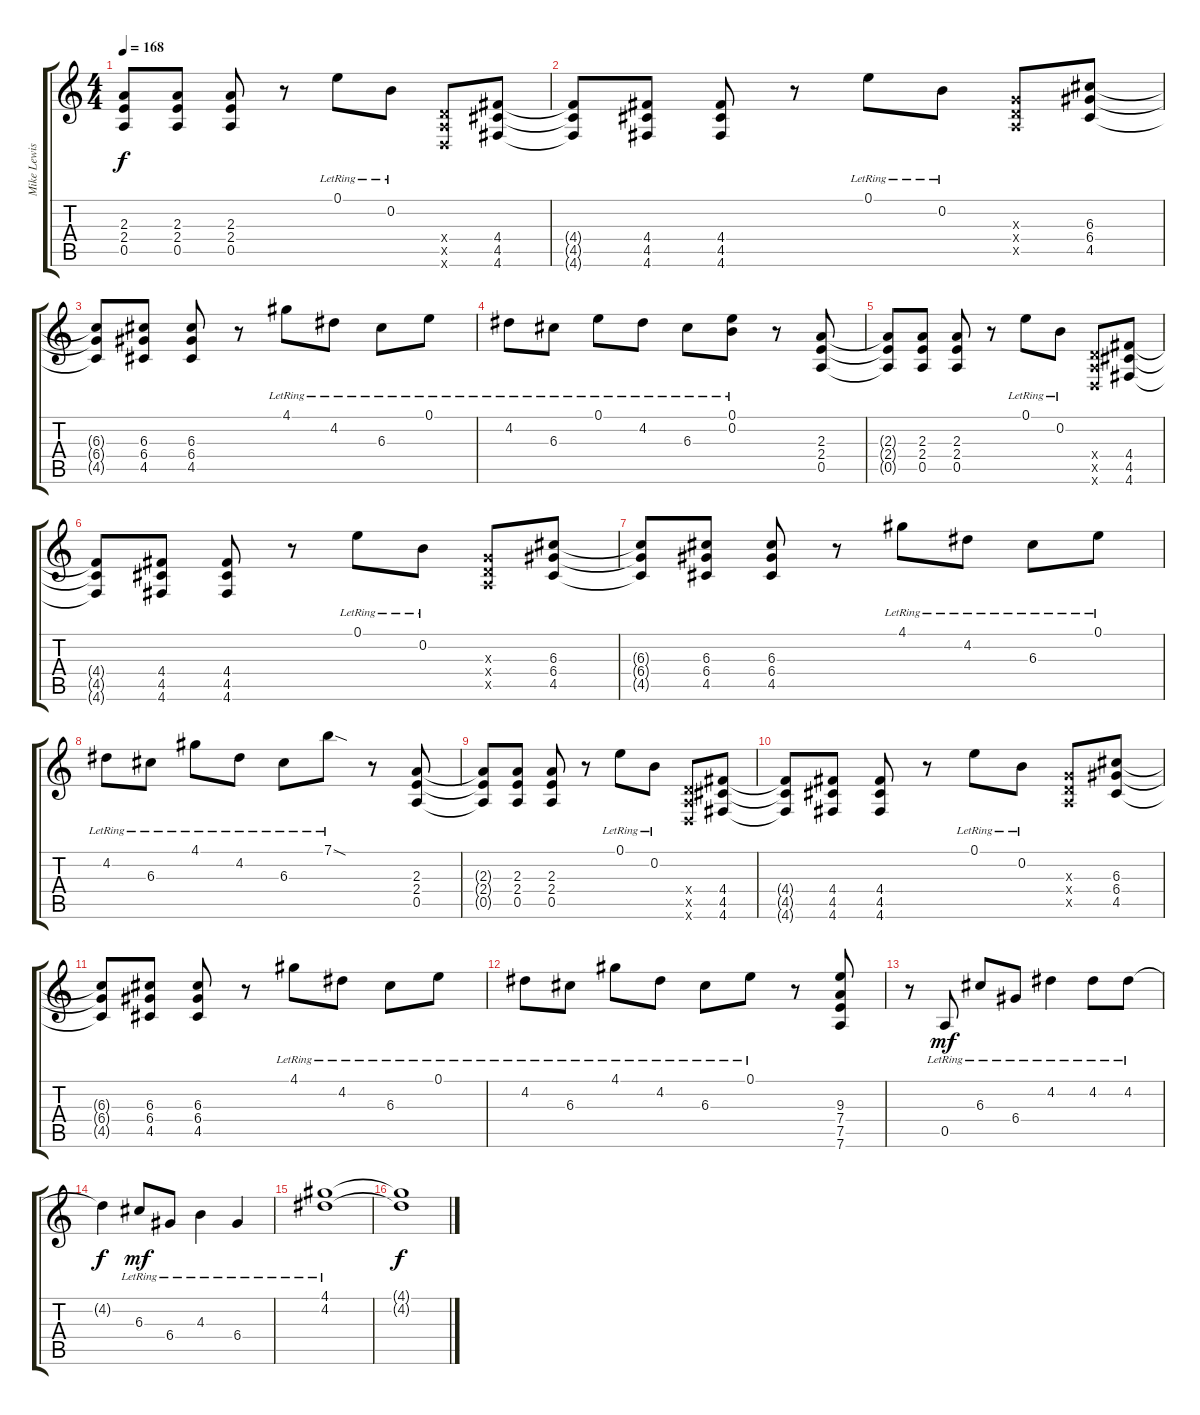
\track ("Mike Lewis" "Mike Lewis") {instrument distortionguitar}
\staff {score tabs}
\tuning (E4 B3 G3 D3 A2 D2) {hide}
\ts (4 4)
\tempo 168
\clef g2
\ks c
(2.3{t} 2.4{t} 0.5{t}).8{dy f} (2.3 2.4 0.5).8 (2.3 2.4 0.5).8 r.8 0.1{lr}.8 0.2{lr}.8 (0.4{x} 0.5{x} 0.6{x}).8 (4.4 4.5 4.6).8 |
(4.4{t} 4.5{t} 4.6{t}).8 (4.4 4.5 4.6).8 (4.4 4.5 4.6).8 r.8 0.1{lr}.8 0.2{lr}.8 (0.3{x} 0.4{x} 0.5{x}).8 (6.3 6.4 4.5).8 |
(6.3{t} 6.4{t} 4.5{t}).8 (6.3 6.4 4.5).8 (6.3 6.4 4.5).8 r.8 4.1{lr}.8 4.2{lr}.8 6.3{lr}.8 0.1{lr}.8 |
4.2{lr}.8 6.3{lr}.8 0.1{lr}.8 4.2{lr}.8 6.3{lr}.8 (0.1{lr} 0.2{lr}).8 r.8 (2.3 2.4 0.5).8 |
(2.3{t} 2.4{t} 0.5{t}).8 (2.3 2.4 0.5).8 (2.3 2.4 0.5).8 r.8 0.1{lr}.8 0.2{lr}.8 (0.4{x} 0.5{x} 0.6{x}).8 (4.4 4.5 4.6).8 |
(4.4{t} 4.5{t} 4.6{t}).8 (4.4 4.5 4.6).8 (4.4 4.5 4.6).8 r.8 0.1{lr}.8 0.2{lr}.8 (0.3{x} 0.4{x} 0.5{x}).8 (6.3 6.4 4.5).8 |
(6.3{t} 6.4{t} 4.5{t}).8 (6.3 6.4 4.5).8 (6.3 6.4 4.5).8 r.8 4.1{lr}.8 4.2{lr}.8 6.3{lr}.8 0.1{lr}.8 |
4.2{lr}.8 6.3{lr}.8 4.1{lr}.8 4.2{lr}.8 6.3{lr}.8 7.1{sod lr}.8 r.8 (2.3 2.4 0.5).8 |
(2.3{t} 2.4{t} 0.5{t}).8 (2.3 2.4 0.5).8 (2.3 2.4 0.5).8 r.8 0.1{lr}.8 0.2{lr}.8 (0.4{x} 0.5{x} 0.6{x}).8 (4.4 4.5 4.6).8 |
(4.4{t} 4.5{t} 4.6{t}).8 (4.4 4.5 4.6).8 (4.4 4.5 4.6).8 r.8 0.1{lr}.8 0.2{lr}.8 (0.3{x} 0.4{x} 0.5{x}).8 (6.3 6.4 4.5).8 |
(6.3{t} 6.4{t} 4.5{t}).8 (6.3 6.4 4.5).8 (6.3 6.4 4.5).8 r.8 4.1{lr}.8 4.2{lr}.8 6.3{lr}.8 0.1{lr}.8 |
4.2{lr}.8 6.3{lr}.8 4.1{lr}.8 4.2{lr}.8 6.3{lr}.8 0.1{lr}.8 r.8 (9.3 7.4 7.5 7.6).8 |
r.8 0.5{lr}.8{dy mf} 6.3{lr}.8 6.4{lr}.8 4.2{lr}.4 4.2{lr}.8 4.2{lr}.8 |
4.2{t}.4{dy f} 6.3{lr}.8{dy mf} 6.4{lr}.8 4.3{lr}.4 6.4{lr}.4 |
(4.1{lr} 4.2{lr}).1 |
(4.1{t} 4.2{t}).1{dy f}
